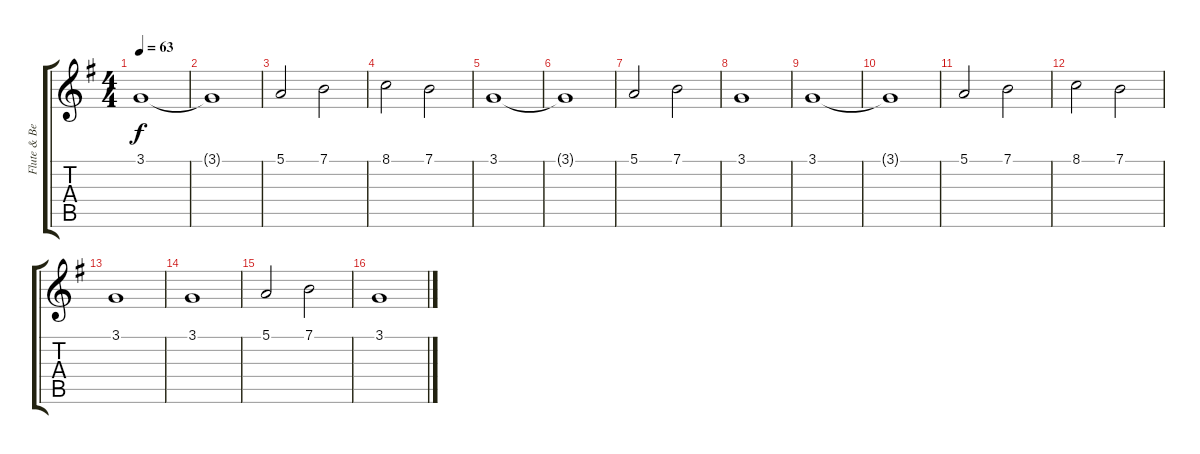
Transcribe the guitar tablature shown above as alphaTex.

\track ("Flute & Bell" "Flute & Be") {instrument flute}
\staff {score tabs}
\tuning (E4 B3 G3 D3 A2 E2) {hide}
\ts (4 4)
\tempo 63
\clef g2
\ks g
3.1.1{dy f instrument flute} |
3.1{t}.1 |
5.1.2 7.1.2 |
8.1.2 7.1.2 |
3.1.1 |
3.1{t}.1 |
5.1.2 7.1.2 |
3.1.1 |
3.1.1 |
3.1{t}.1 |
5.1.2 7.1.2 |
8.1.2 7.1.2 |
3.1.1 |
3.1.1 |
5.1.2 7.1.2 |
3.1.1
